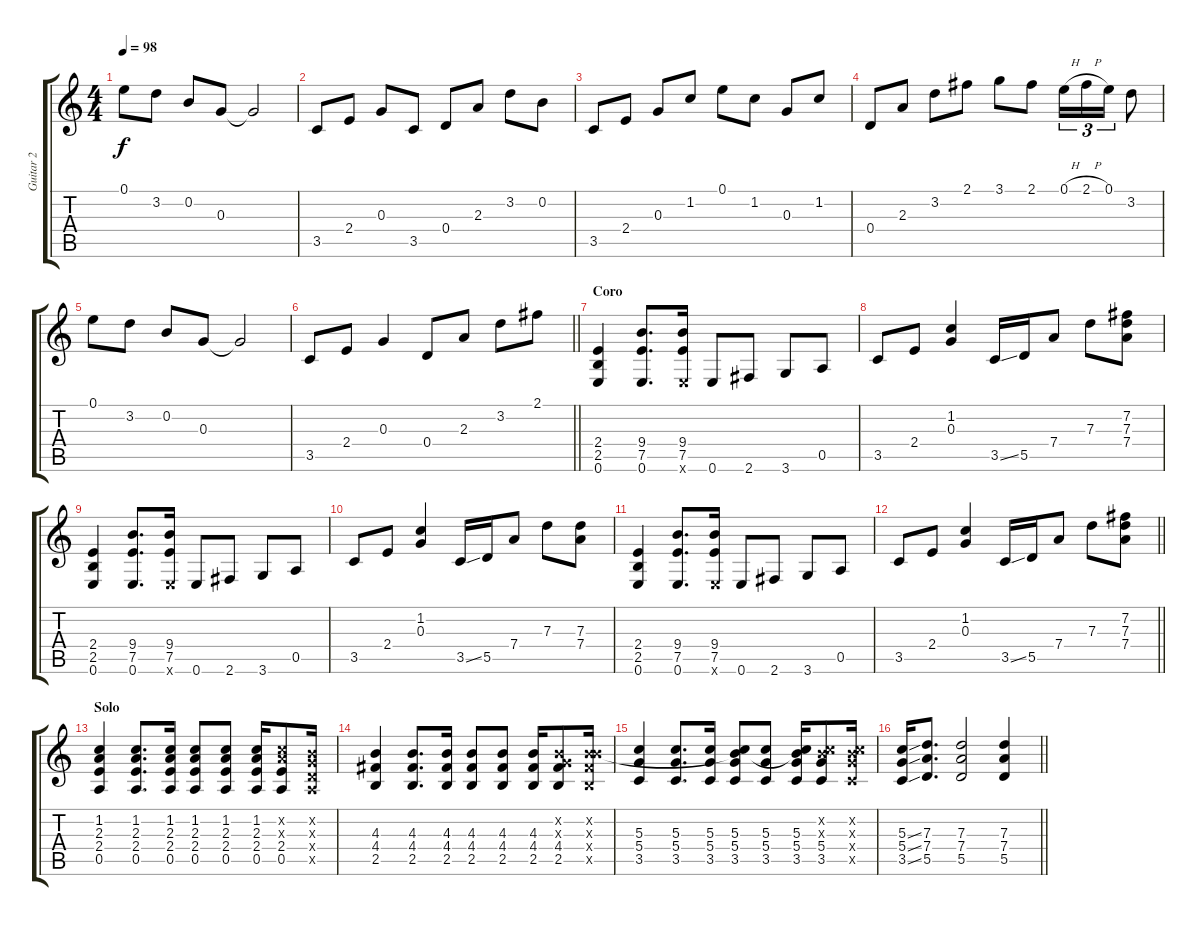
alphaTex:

\track ("Guitar 2" "Guitar 2") {instrument overdrivenguitar}
\staff {score tabs}
\tuning (E4 B3 G3 D3 A2 E2) {hide}
\ts (4 4)
\tempo 98
\clef g2
\ks c
0.1.8{dy f} 3.2.8 0.2.8 0.3.8 0.3{t}.2 |
3.5.8 2.4.8 0.3.8 3.5.8 0.4.8 2.3.8 3.2.8 0.2.8 |
3.5.8 2.4.8 0.3.8 1.2.8 0.1.8 1.2.8 0.3.8 1.2.8 |
0.4.8 2.3.8 3.2.8 2.1.8 3.1.8 2.1.8 0.1{h}.16{tu (3 2)} 2.1{h}.16{tu (3 2)} 0.1.16{tu (3 2)} 3.2.8 |
0.1.8 3.2.8 0.2.8 0.3.8 0.3{t}.2 |
\barLineRight lightlight
3.5.8 2.4.8 0.3.4 0.4.8 2.3.8 3.2.8 2.1.8 |
\section ("" "Coro")
(2.4 2.5 0.6).4{instrument overdrivenguitar} (9.4 7.5 0.6).8{d} (9.4 7.5 0.6{x}).16 0.6.8 2.6.8 3.6.8 0.5.8 |
3.5.8 2.4.8 (1.2 0.3).4 3.5{ss}.16 5.5.16 7.4.8 7.3.8 (7.2 7.3 7.4).8 |
(2.4 2.5 0.6).4 (9.4 7.5 0.6).8{d} (9.4 7.5 0.6{x}).16 0.6.8 2.6.8 3.6.8 0.5.8 |
3.5.8 2.4.8 (1.2 0.3).4 3.5{ss}.16 5.5.16 7.4.8 7.3.8 (7.3 7.4).8 |
(2.4 2.5 0.6).4{instrument overdrivenguitar} (9.4 7.5 0.6).8{d} (9.4 7.5 0.6{x}).16 0.6.8 2.6.8 3.6.8 0.5.8 |
\barLineRight lightlight
3.5.8 2.4.8 (1.2 0.3).4 3.5{ss}.16 5.5.16 7.4.8 7.3.8 (7.2 7.3 7.4).8 |
\section ("" "Solo")
(1.2 2.3 2.4 0.5).4 (1.2 2.3 2.4 0.5).8{d} (1.2 2.3 2.4 0.5).16 (1.2 2.3 2.4 0.5).8 (1.2 2.3 2.4 0.5).8 (1.2 2.3 2.4 0.5).16 (1.2{x} 2.3{x} 2.4 0.5).8 (0.2{x} 0.3{x} 0.4{x} 0.5{x}).16 |
(4.3 4.4 2.5).4 (4.3 4.4 2.5).8{d} (4.3 4.4 2.5).16 (4.3 4.4 2.5).8 (4.3 4.4 2.5).8 (4.3 4.4 2.5).16 (0.2{x} 0.3{x} 4.4 2.5).8 (0.2{x} 4.3{x} 4.4{x} 2.5{x}).16 |
(5.3 5.4 3.5).4 (5.3 5.4 3.5).8{d} (5.3 5.4 3.5).16 (0.2{t} 5.3 5.4 3.5).8 (5.3 5.4 3.5).8 (0.2{t} 5.3 5.4 3.5).16 (0.2{x} 5.3{x} 5.4 3.5).8 (0.2{x} 5.3{x} 5.4{x} 3.5{x}).16 |
\barLineRight lightlight
(5.3{ss} 5.4{ss} 3.5{ss}).16 (7.3 7.4 5.5).8{d} (7.3 7.4 5.5).2 (7.3 7.4 5.5).4
